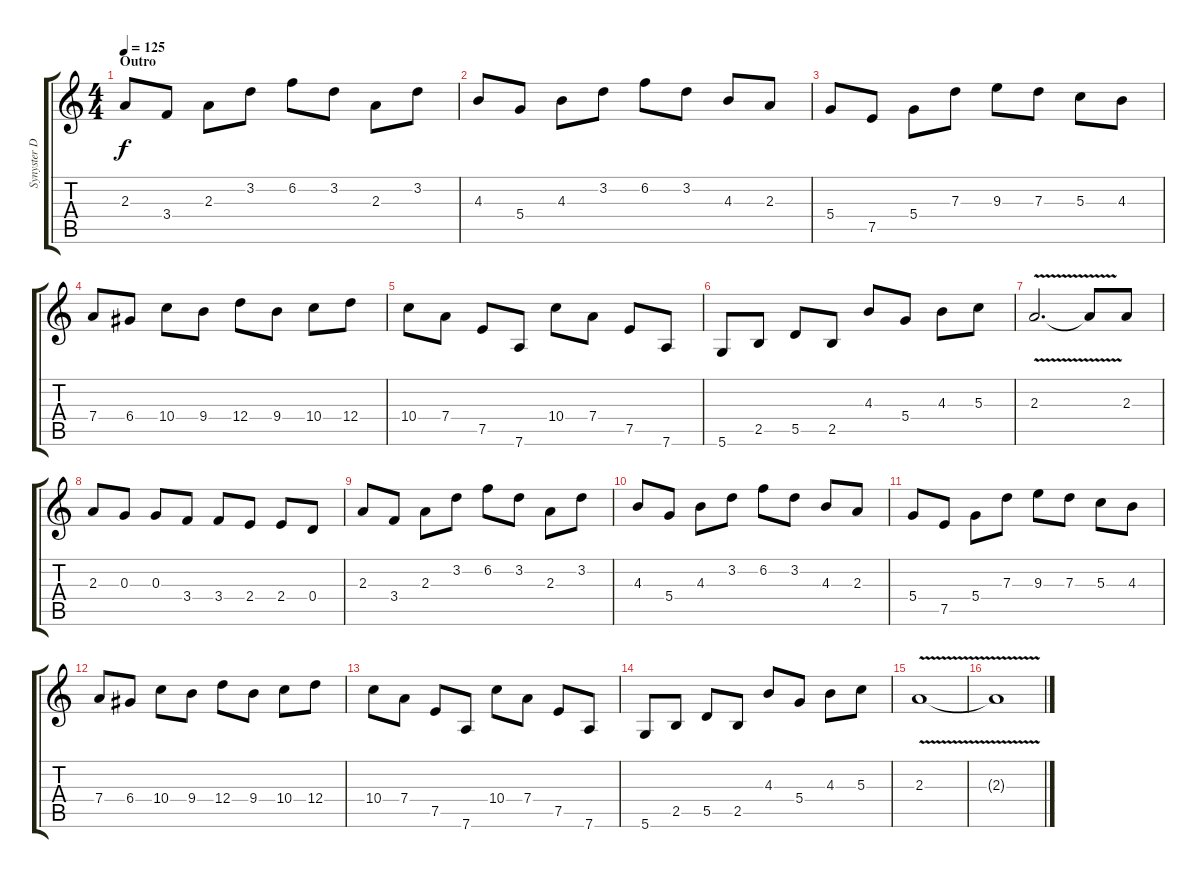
\track ("Synyster Duet" "Synyster D") {instrument distortionguitar}
\staff {score tabs}
\tuning (E4 B3 G3 D3 A2 D2) {hide}
\ts (4 4)
\section ("" "Outro")
\tempo 125
\clef g2
\ks c
2.3.8{dy f volume 16 balance 0 instrument distortionguitar} 3.4.8 2.3.8 3.2.8 6.2.8 3.2.8 2.3.8 3.2.8 |
4.3.8 5.4.8 4.3.8 3.2.8 6.2.8 3.2.8 4.3.8 2.3.8 |
5.4.8 7.5.8 5.4.8 7.3.8 9.3.8 7.3.8 5.3.8 4.3.8 |
7.4.8 6.4.8 10.4.8 9.4.8 12.4.8 9.4.8 10.4.8 12.4.8 |
10.4.8 7.4.8 7.5.8 7.6.8 10.4.8 7.4.8 7.5.8 7.6.8 |
5.6.8 2.5.8 5.5.8 2.5.8 4.3.8 5.4.8 4.3.8 5.3.8 |
2.3{v}.2{d} 2.3{t}.8 2.3.8 |
2.3.8 0.3.8 0.3.8 3.4.8 3.4.8 2.4.8 2.4.8 0.4.8 |
2.3.8{balance 0 instrument distortionguitar} 3.4.8 2.3.8 3.2.8 6.2.8 3.2.8 2.3.8 3.2.8 |
4.3.8 5.4.8 4.3.8 3.2.8 6.2.8 3.2.8 4.3.8 2.3.8 |
5.4.8 7.5.8 5.4.8 7.3.8 9.3.8 7.3.8 5.3.8 4.3.8 |
7.4.8 6.4.8 10.4.8 9.4.8 12.4.8 9.4.8 10.4.8 12.4.8 |
10.4.8 7.4.8 7.5.8 7.6.8 10.4.8 7.4.8 7.5.8 7.6.8 |
5.6.8 2.5.8 5.5.8 2.5.8 4.3.8 5.4.8 4.3.8 5.3.8 |
2.3{v}.1 |
2.3{t}.1
